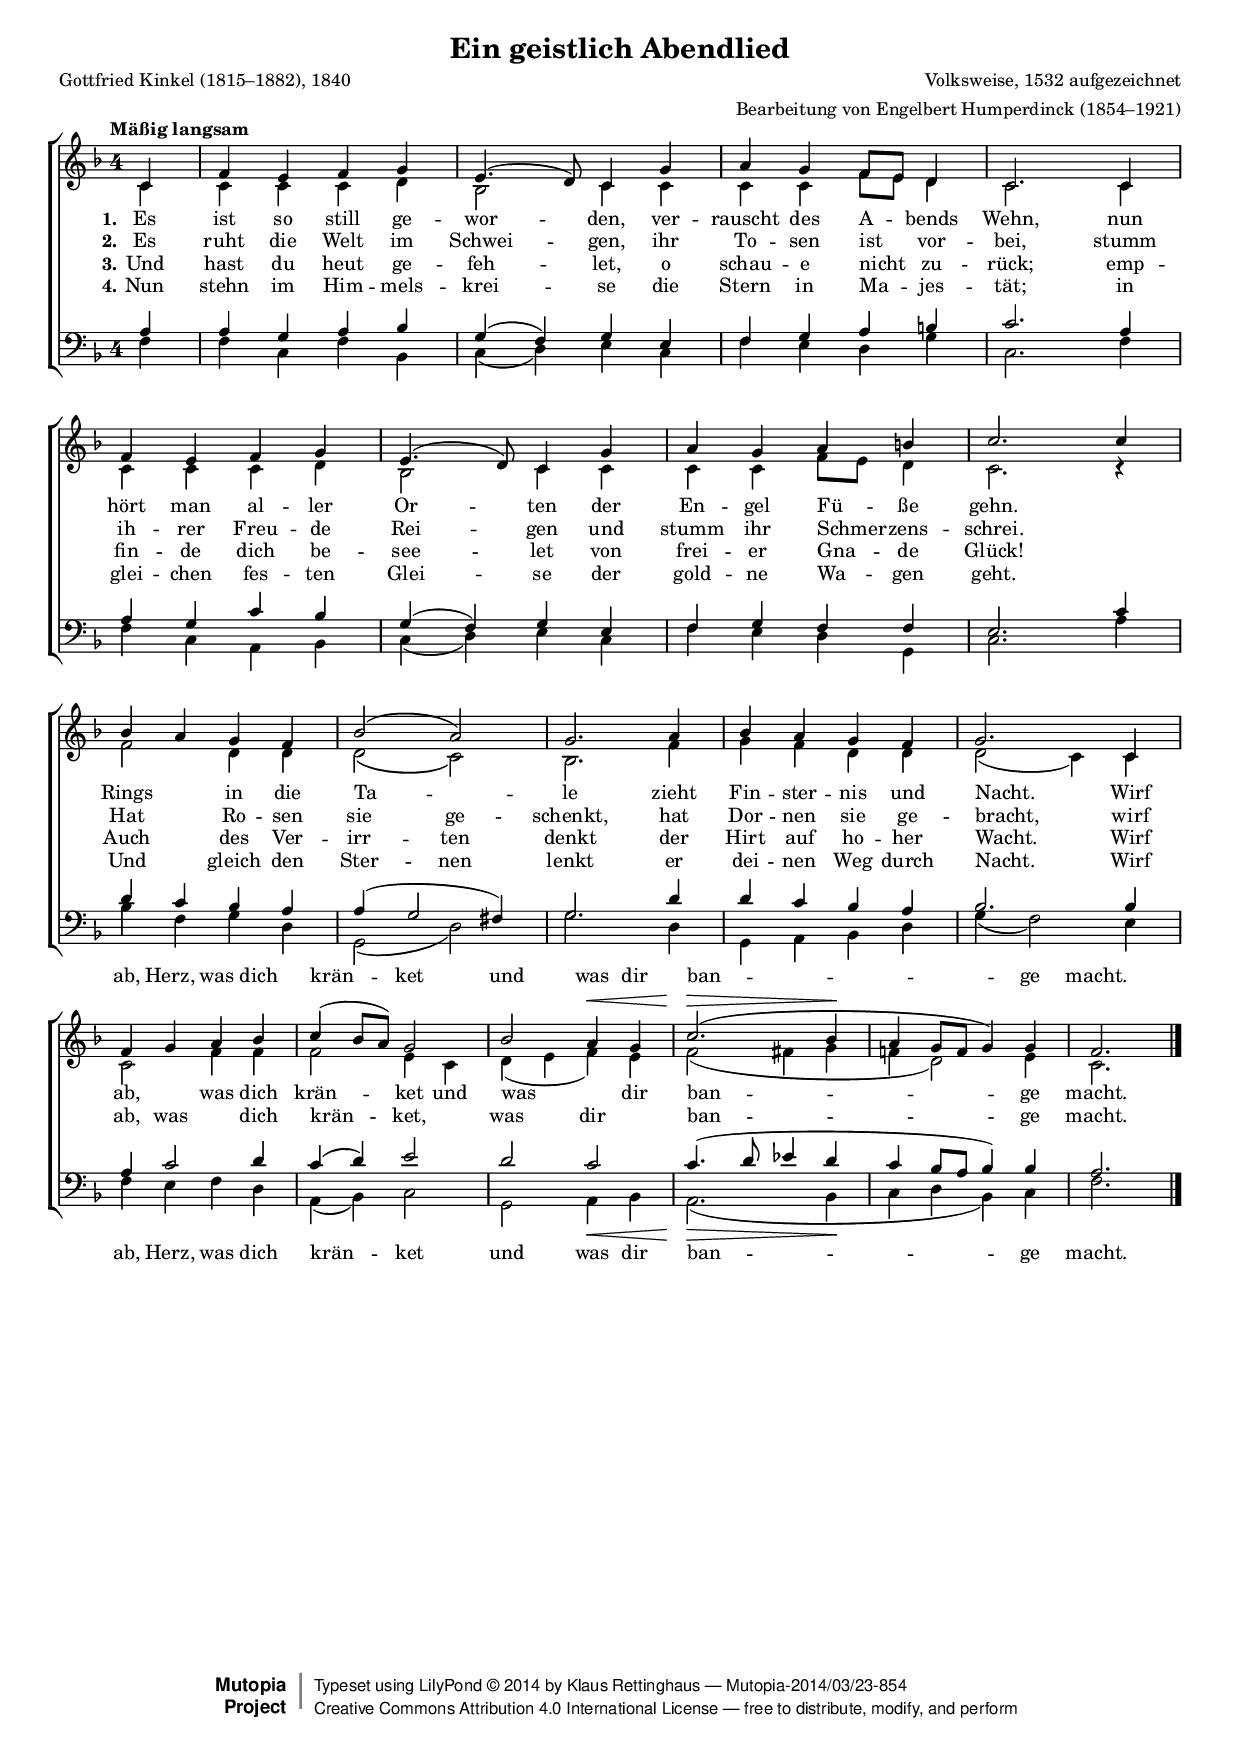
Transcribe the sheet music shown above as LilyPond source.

\include "deutsch.ly" 

#(set-global-staff-size 15.5) 

\version "2.18.0" 

global = { \key f \major \time 4/4 \tempo "Mäßig langsam" } 

SAbendlied = \relative f' { 
\partial 4 
c4 f e f g e4.( d8) c4 
g' a g f8[ e] d4 c2. 
c4 \break f e f g e4.( d8) c4 
g' a g a h c2. 
c4 \break b a g f b2( a) g2. 
a4 b a g f g2. 
c,4 \break f g a b c( b8[ a]) g2 
b a4\< g c2.(\> b4\! a g8[ f] g4) g f2. 
\bar "|." 
} 

AAbendlied = \relative f' { 
\partial 4
c4 c c c d b2 c4 
c c c f8[ e] d4 c2. 
c4 c c c d b2 c4 
c c c f8[ e] d4 c2. 
r4 f2 d4 d d2\( c\) b2. 
f'4 g f d d d2( c4) 
c c2 f4 f f2 e4 
c d( e f) e f2( fis4 g f! d2) e4 c2. 
} 

TAbendlied = \relative f { 
\partial 4
a4 a g a b g( f) g  
e f g a h c2. 
a4 a g c b g( f) g 
e f g f f e2. 
c'4 d c b a a( g2 fis4) g2. 
d'4 d c b a b2. 
b4 a c2 d4 c( d) e2 
d c c4.( d8 es4 d c b8[ a] b4) b a2. 
} 

BAbendlied = \relative f { 
\partial 4
f4 f c f b, c( d) e 
c f e d g c,2. 
f4 f c a b c( d) e 
c f e d g, c2. 
a'4 b f g d g,2( d') g2. 
d4 g, a b d g( f2) 
e4 f e f d a( b) c2 
g a4\< b a2.(\> b4\! c d b) c f2. 
\bar "|." 
} 


LAbendliedA = \lyricmode { 
\set stanza = "1." 
Es ist so still ge -- wor -- den, ver -- rauscht des A -- bends Wehn, 
nun hört man al -- ler Or -- ten der En -- gel Fü -- ße gehn. 
Rings in die Ta -- _ le zieht Fin -- ster -- nis und Nacht. 
Wirf ab, was dich krän -- ket und was dir ban -- ge macht. 
} 

LAbendliedB = \lyricmode { 
\set stanza = "2." 
Es ruht die Welt im Schwei -- gen, ihr To -- sen ist vor -- bei,  
stumm ih -- rer Freu -- de Rei -- gen und stumm ihr Schmer -- zens -- schrei.
Hat Ro -- sen sie ge -- schenkt, hat Dor -- nen sie ge -- bracht, 
wirf 
} 

LAbendliedC = \lyricmode { 
\set stanza = "3." 
Und hast du heut ge -- feh -- let, o schau -- e nicht zu -- rück; 
emp -- fin -- de dich be -- see -- let von frei -- er Gna -- de Glück! 
Auch des Ver -- irr -- ten denkt der Hirt auf ho -- her Wacht. 
Wirf 
} 

LAbendliedD = \lyricmode { 
\set stanza = "4." 
Nun stehn im Him -- mels -- krei -- se die Stern in Ma -- jes -- tät; 
in glei -- chen fes -- ten Glei -- se der gold -- ne Wa -- gen geht. 
Und gleich den Ster -- nen lenkt er dei -- nen Weg durch Nacht. 
Wirf 
} 

LAbendliedSA = \lyricmode { 
\set stanza = "1." 
Es ist so still ge -- wor -- den, ver -- rauscht des A -- bends Wehn, 
nun hört man al -- ler Or -- ten der En -- gel Fü -- ße gehn. 
Rings in die Ta -- le sen -- ket sich Fin -- ster -- nis und Nacht. 
Wirf 
} 

LAbendliedSB = \lyricmode { 
\set stanza = "2." 
Es ruht die Welt im Schwei -- gen, ihr To -- sen ist vor -- bei,  
stumm ih -- rer Freu -- de Rei -- gen und stumm ihr Schmer -- zens -- schrei.
Hat Ro -- sen sie ge -- schen -- ket, hat Dor -- nen sie ge -- bracht, 
wirf 
} 

LAbendliedSC = \lyricmode { 
\set stanza = "3." 
Und hast du heut ge -- feh -- let, o schau -- e nicht zu -- rück; 
emp -- fin -- de dich be -- see -- let von frei -- er Gna -- de Glück! 
Auch des Ver -- irr -- ten den -- ket der Hirt auf ho -- her Wacht. 
Wirf 
} 

LAbendliedSD = \lyricmode { 
\set stanza = "4." 
Nun stehn im Him -- mels -- krei -- se die Stern in Ma -- jes -- tät; 
in glei -- chen fes -- ten Glei -- se der gold -- ne Wa -- gen geht. 
Und gleich den Ster -- nen lenk -- et er dei -- nen Weg durch Nacht. 
Wirf 
} 

LAbendliedXS = \lyricmode { 
\skip4 \skip4 \skip4 \skip4 \skip4 \skip4 \skip4 \skip4 \skip4 \skip4 \skip4 \skip4 \skip4 \skip4 \skip4 \skip4 \skip4 \skip4 \skip4 \skip4 \skip4 \skip4 \skip4 \skip4 \skip4 \skip4 \skip4 \skip4 \skip4 \skip4 \skip4 \skip4 \skip4 \skip4 \skip4 \skip4 \skip4 \skip4 \skip4 \skip4 
ab, Herz, was dich krän -- ket und was dir ban -- ge macht. 
} 

LAbendliedXT = \lyricmode { 
\skip4 \skip4 \skip4 \skip4 \skip4 \skip4 \skip4 \skip4 \skip4 \skip4 \skip4 \skip4 \skip4 \skip4 \skip4 \skip4 \skip4 \skip4 \skip4 \skip4 \skip4 \skip4 \skip4 \skip4 \skip4 \skip4 \skip4 \skip4 \skip4 \skip4 \skip4 \skip4 \skip4 \skip4 \skip4 \skip4 \skip4 \skip4 \skip4 \skip4 
ab, was dich krän -- ket, was dir ban -- ge macht. 
} 

%--------------------

\header { 
 kaisernumber = "166" 
 comment = "Auch in Fis oder G dur" 
 footnote = "" 
 
 title = "Ein geistlich Abendlied" 
 subtitle = "" 
 composer = "Volksweise, 1532 aufgezeichnet" 
 opus = "" 
 arranger = "Bearbeitung von Engelbert Humperdinck (1854–1921)" 
 poet = "Gottfried Kinkel (1815–1882), 1840" 
 
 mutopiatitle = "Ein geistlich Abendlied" 
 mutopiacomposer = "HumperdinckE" 
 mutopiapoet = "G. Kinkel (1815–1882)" 
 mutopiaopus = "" 
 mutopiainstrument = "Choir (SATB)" 
 date = "1910s" 
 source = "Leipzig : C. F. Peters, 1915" 
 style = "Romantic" 
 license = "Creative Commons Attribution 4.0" 
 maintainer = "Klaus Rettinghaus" 
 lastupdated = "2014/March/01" 
 
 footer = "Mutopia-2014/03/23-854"
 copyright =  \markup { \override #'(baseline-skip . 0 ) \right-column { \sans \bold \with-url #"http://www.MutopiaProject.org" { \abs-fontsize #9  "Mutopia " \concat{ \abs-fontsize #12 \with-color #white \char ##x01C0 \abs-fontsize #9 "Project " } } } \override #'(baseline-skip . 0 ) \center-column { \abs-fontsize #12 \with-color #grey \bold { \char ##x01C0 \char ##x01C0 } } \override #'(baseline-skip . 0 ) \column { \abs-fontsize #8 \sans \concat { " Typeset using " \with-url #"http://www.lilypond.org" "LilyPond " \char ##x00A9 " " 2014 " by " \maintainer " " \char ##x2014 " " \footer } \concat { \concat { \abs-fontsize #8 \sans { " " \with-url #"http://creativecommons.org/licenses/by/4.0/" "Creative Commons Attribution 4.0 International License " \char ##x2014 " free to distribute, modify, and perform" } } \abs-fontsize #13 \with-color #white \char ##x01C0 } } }
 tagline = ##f
} 

\score {
{
\context ChoirStaff 
	<< 
	\context Lyrics = SopranX 
	\context Staff = women 
	<< 
	\set Staff.midiInstrument = "voice oohs" 
	\override Staff.TimeSignature.style = #'single-digit
			\clef "G" 
			\context Voice = Sopran { \voiceOne 
				<< 
				\autoBeamOff 
				\dynamicUp 
				{ \global \SAbendlied } 
				>> } 
			\context Voice = Alt { \voiceTwo 
 				<< 
				\autoBeamOff 
				\dynamicDown 
				{ \global \AAbendlied } 
				>> } 
			>> 
	\context Lyrics = verseone 
	\context Lyrics = versetwo 
	\context Lyrics = versethree 
	\context Lyrics = versefour 
	\context Lyrics = TenorX 
	\context Staff = men 
	<< 
	\set Staff.midiInstrument = "voice oohs" 
	\override Staff.TimeSignature.style = #'single-digit
			\clef "F" 
			\context Voice = Tenor { \voiceOne 
				<< 
				\autoBeamOff 
				\dynamicUp 
				{ \global \TAbendlied } 
				>> } 
			\context Voice = Bass { \voiceTwo 
				<< 
				\autoBeamOff 
				\dynamicDown 
				{ \global \BAbendlied } 
				>> } 
		>>
	\context Lyrics = BassX  

	\context Lyrics = SopranX \lyricsto Sopran \LAbendliedXS 
	\context Lyrics = verseone \lyricsto Alt \LAbendliedA 
	\context Lyrics = versetwo \lyricsto Alt \LAbendliedB 
	\context Lyrics = versethree \lyricsto Alt \LAbendliedC 
	\context Lyrics = versefour \lyricsto Alt \LAbendliedD 
	\context Lyrics = TenorX \lyricsto Tenor \LAbendliedXT 
	\context Lyrics = BassX \lyricsto Bass \LAbendliedXS 
	>>
}

\layout {
indent = 0.0\cm
\context {\Score 
\remove "Bar_number_engraver"
\override DynamicTextSpanner.style = #'none 
\override BreathingSign.text = #(make-musicglyph-markup "scripts.rvarcomma") 
}
\context {\Staff 
\override VerticalAxisGroup.minimum-Y-extent = #'(-1 . 1) 
}
}

\midi {
\tempo 4=96
}

}
